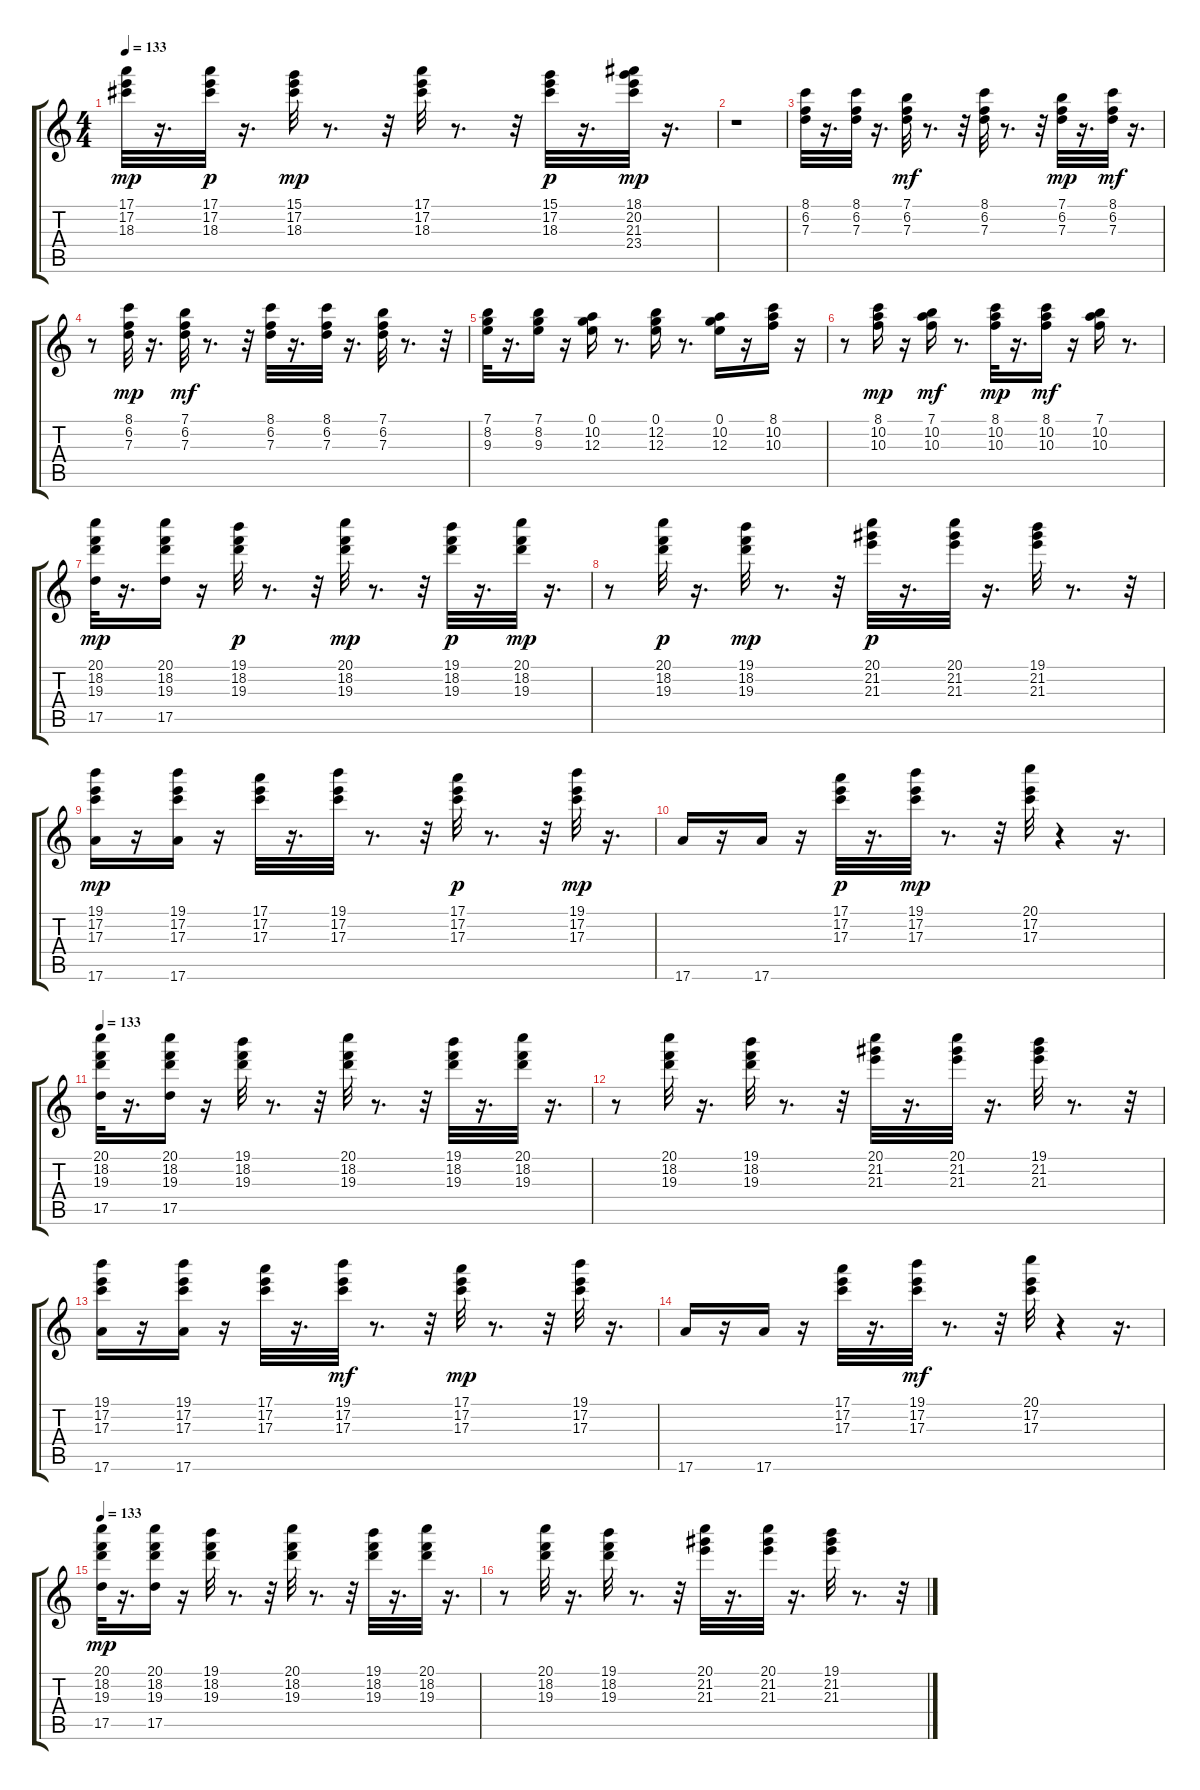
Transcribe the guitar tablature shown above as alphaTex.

\track "" {instrument electricbassfinger}
\staff {score tabs}
\tuning (E4 B3 G3 D3 A2 E2) {hide}
\ts (4 4)
\tempo 133
\clef g2
\ks c
(17.1 17.2 18.3).32{dy mp} r.16{d} (17.1 17.2 18.3).32{dy p} r.16{d} (15.1 17.2 18.3).32{dy mp} r.8{d} r.32 (17.1 17.2 18.3).32 r.8{d} r.32 (15.1 17.2 18.3).32{dy p} r.16{d} (18.1 20.2 21.3 23.4).32{dy mp} r.16{d} |
r.1 |
(8.1 6.2 7.3).32 r.16{d} (8.1 6.2 7.3).32 r.16{d} (7.1 6.2 7.3).32{dy mf} r.8{d} r.32 (8.1 6.2 7.3).32 r.8{d} r.32 (7.1 6.2 7.3).32{dy mp} r.16{d} (8.1 6.2 7.3).32{dy mf} r.16{d} |
r.8 (8.1 6.2 7.3).32{dy mp} r.16{d} (7.1 6.2 7.3).32{dy mf} r.8{d} r.32 (8.1 6.2 7.3).32 r.16{d} (8.1 6.2 7.3).32 r.16{d} (7.1 6.2 7.3).32 r.8{d} r.32 |
(7.1 8.2 9.3).32 r.16{d} (7.1 8.2 9.3).16 r.16 (0.1 10.2 12.3).16 r.8{d} (0.1 12.2 12.3).16 r.8{d} (0.1 10.2 12.3).16 r.16 (8.1 10.2 10.3).16 r.16 |
r.8 (8.1 10.2 10.3).16{dy mp} r.16 (7.1 10.2 10.3).16{dy mf} r.8{d} (8.1 10.2 10.3).32{dy mp} r.16{d} (8.1 10.2 10.3).16{dy mf} r.16 (7.1 10.2 10.3).16 r.8{d} |
(20.1 18.2 19.3 17.5).32{dy mp} r.16{d} (20.1 18.2 19.3 17.5).16 r.16 (19.1 18.2 19.3).32{dy p} r.8{d} r.32 (20.1 18.2 19.3).32{dy mp} r.8{d} r.32 (19.1 18.2 19.3).32{dy p} r.16{d} (20.1 18.2 19.3).32{dy mp} r.16{d} |
r.8 (20.1 18.2 19.3).32{dy p} r.16{d} (19.1 18.2 19.3).32{dy mp} r.8{d} r.32 (20.1 21.2 21.3).32{dy p} r.16{d} (20.1 21.2 21.3).32 r.16{d} (19.1 21.2 21.3).32 r.8{d} r.32 |
(19.1 17.2 17.3 17.6).16{dy mp} r.16 (19.1 17.2 17.3 17.6).16 r.16 (17.1 17.2 17.3).32 r.16{d} (19.1 17.2 17.3).32 r.8{d} r.32 (17.1 17.2 17.3).32{dy p} r.8{d} r.32 (19.1 17.2 17.3).32{dy mp} r.16{d} |
17.6.16 r.16 17.6.16 r.16 (17.1 17.2 17.3).32{dy p} r.16{d} (19.1 17.2 17.3).32{dy mp} r.8{d} r.32 (20.1 17.2 17.3).32 r.4 r.16{d} |
\tempo 133
(20.1 18.2 19.3 17.5).32 r.16{d} (20.1 18.2 19.3 17.5).16 r.16 (19.1 18.2 19.3).32 r.8{d} r.32 (20.1 18.2 19.3).32 r.8{d} r.32 (19.1 18.2 19.3).32 r.16{d} (20.1 18.2 19.3).32 r.16{d} |
r.8 (20.1 18.2 19.3).32 r.16{d} (19.1 18.2 19.3).32 r.8{d} r.32 (20.1 21.2 21.3).32 r.16{d} (20.1 21.2 21.3).32 r.16{d} (19.1 21.2 21.3).32 r.8{d} r.32 |
(19.1 17.2 17.3 17.6).16 r.16 (19.1 17.2 17.3 17.6).16 r.16 (17.1 17.2 17.3).32 r.16{d} (19.1 17.2 17.3).32{dy mf} r.8{d} r.32 (17.1 17.2 17.3).32{dy mp} r.8{d} r.32 (19.1 17.2 17.3).32 r.16{d} |
17.6.16 r.16 17.6.16 r.16 (17.1 17.2 17.3).32 r.16{d} (19.1 17.2 17.3).32{dy mf} r.8{d} r.32 (20.1 17.2 17.3).32 r.4 r.16{d} |
\tempo 133
(20.1 18.2 19.3 17.5).32{dy mp} r.16{d} (20.1 18.2 19.3 17.5).16 r.16 (19.1 18.2 19.3).32 r.8{d} r.32 (20.1 18.2 19.3).32 r.8{d} r.32 (19.1 18.2 19.3).32 r.16{d} (20.1 18.2 19.3).32 r.16{d} |
r.8 (20.1 18.2 19.3).32 r.16{d} (19.1 18.2 19.3).32 r.8{d} r.32 (20.1 21.2 21.3).32 r.16{d} (20.1 21.2 21.3).32 r.16{d} (19.1 21.2 21.3).32 r.8{d} r.32
